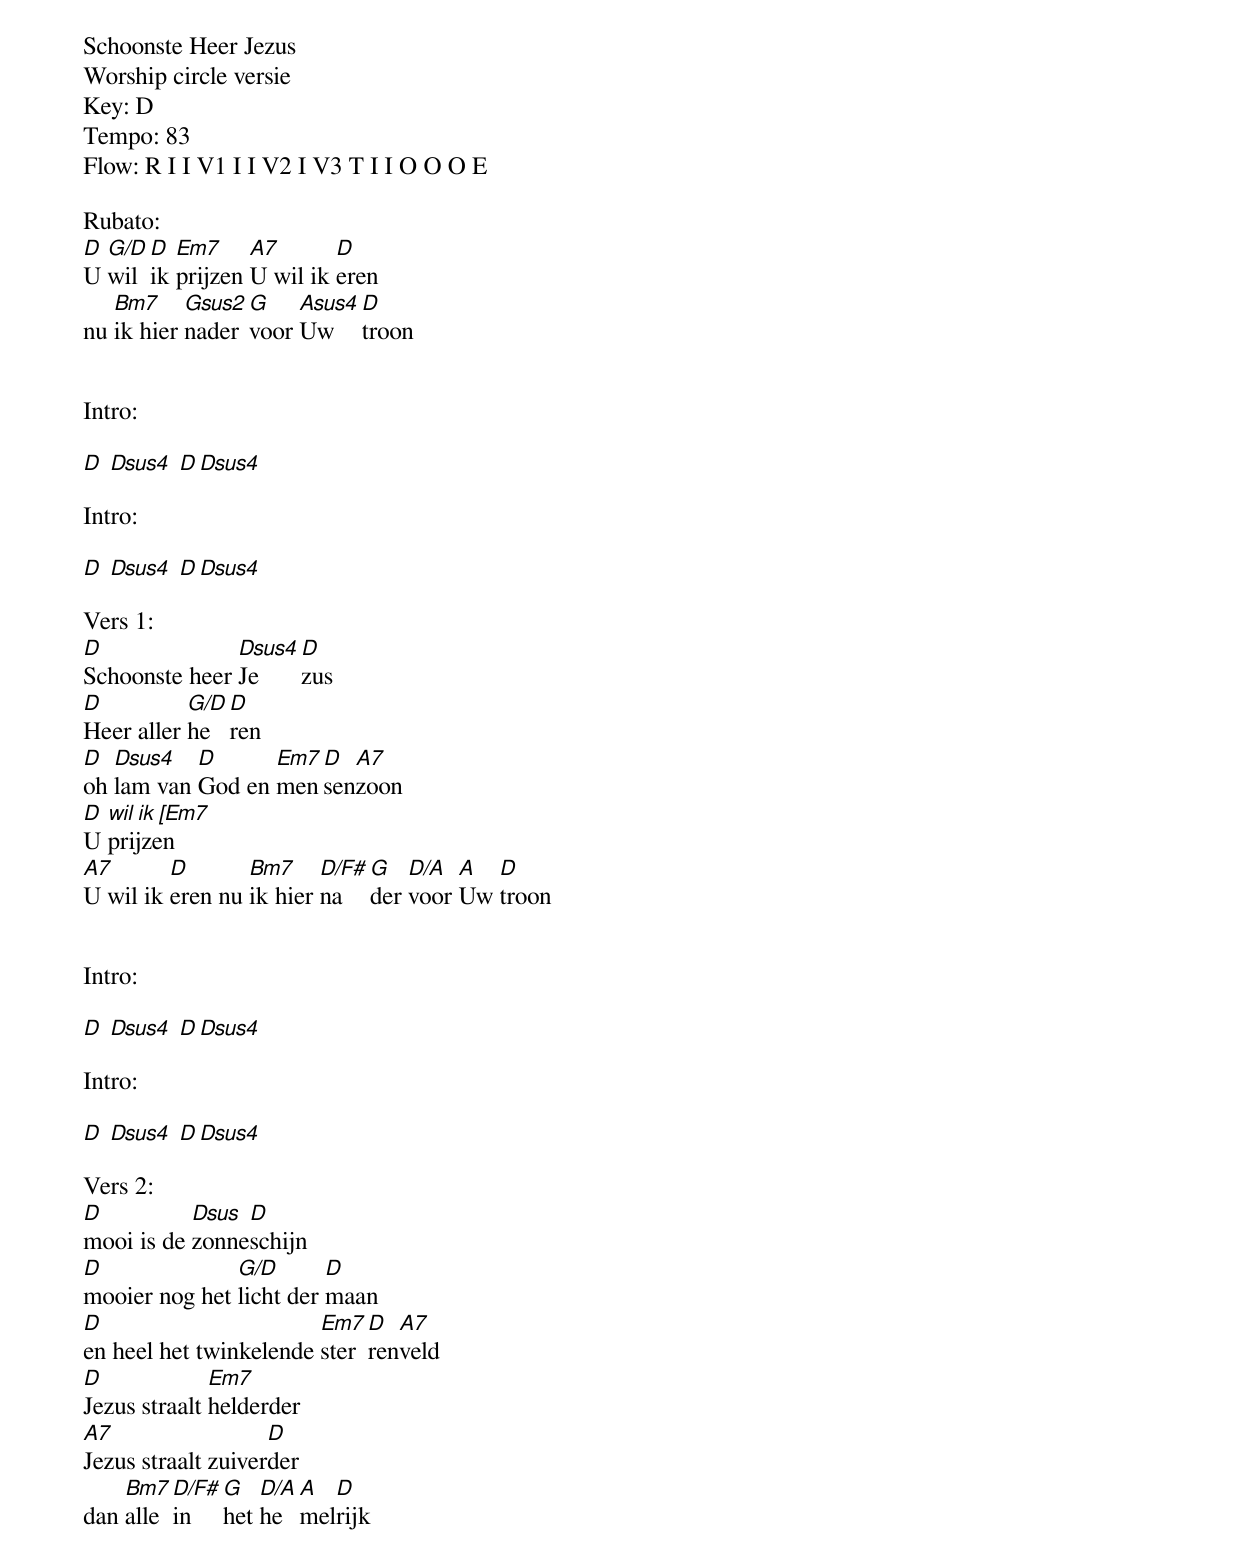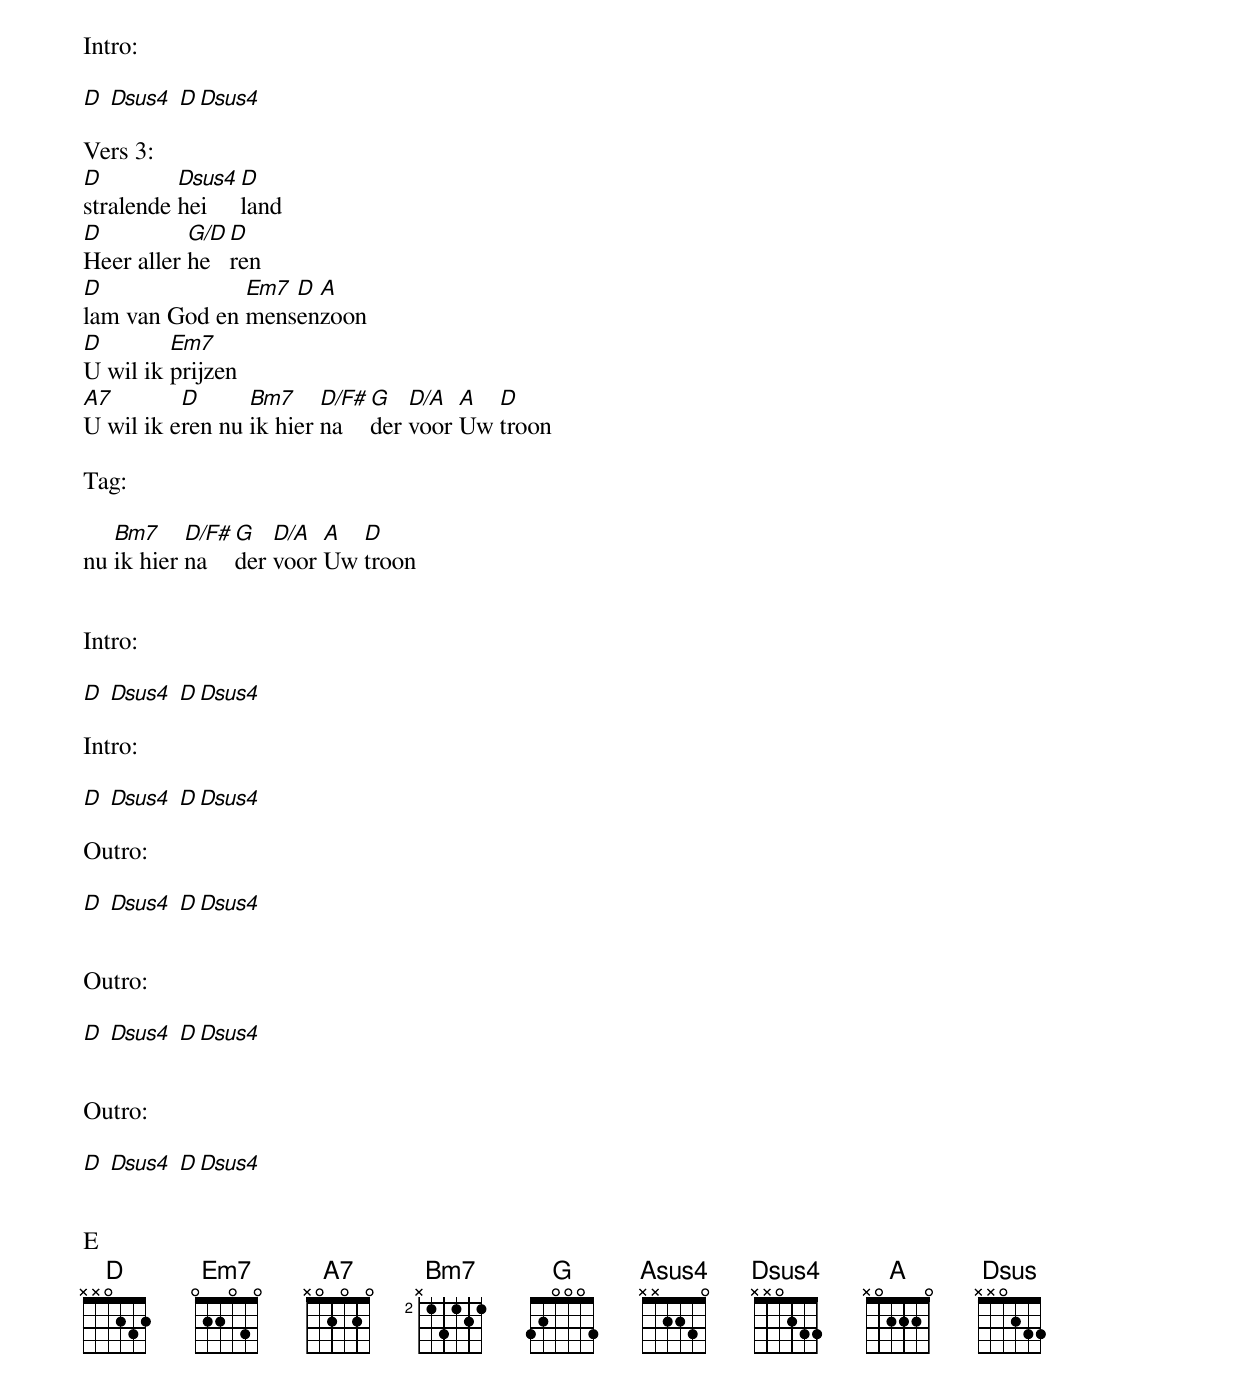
Schoonste Heer Jezus
Worship circle versie
Key: D
Tempo: 83
Flow: R I I V1 I I V2 I V3 T I I O O O E

Rubato:
[D]U [G/D]wil [D]ik [Em7]prijzen [A7]U wil ik [D]eren
nu [Bm7]ik hier [Gsus2]nader [G]voor [Asus4]Uw [D]troon


Intro:

[D] [Dsus4] [D][Dsus4]

Intro:

[D] [Dsus4] [D][Dsus4]

Vers 1:
[D]Schoonste heer [Dsus4]Je[D]zus
[D]Heer aller [G/D]he[D]ren
[D]oh [Dsus4]lam van [D]God en [Em7]men[D]sen[A7]zoon
[D]U [wil ik [Em7]prijzen
[A7]U wil ik [D]eren nu [Bm7]ik hier [D/F#]na[G]der [D/A]voor [A]Uw [D]troon


Intro:

[D] [Dsus4] [D][Dsus4]

Intro:

[D] [Dsus4] [D][Dsus4]

Vers 2:
[D]mooi is de [Dsus]zonne[D]schijn
[D]mooier nog het [G/D]licht der [D]maan
[D]en heel het twinkelende [Em7]ster[D]ren[A7]veld
[D]Jezus straalt [Em7]helderder
[A7]Jezus straalt zuiver[D]der
dan [Bm7]alle [D/F#]in [G]het [D/A]he[A]mel[D]rijk



Intro:

[D] [Dsus4] [D][Dsus4]

Vers 3:
[D]stralende [Dsus4]hei[D]land
[D]Heer aller [G/D]he[D]ren
[D]lam van God en [Em7]mens[D]en[A]zoon
[D]U wil ik [Em7]prijzen
[A7]U wil ik e[D]ren nu [Bm7]ik hier [D/F#]na[G]der [D/A]voor [A]Uw [D]troon

Tag:

nu [Bm7]ik hier [D/F#]na[G]der [D/A]voor [A]Uw [D]troon


Intro:

[D] [Dsus4] [D][Dsus4]

Intro:

[D] [Dsus4] [D][Dsus4]

Outro:

[D] [Dsus4] [D][Dsus4]


Outro:

[D] [Dsus4] [D][Dsus4]


Outro:

[D] [Dsus4] [D][Dsus4]


E
